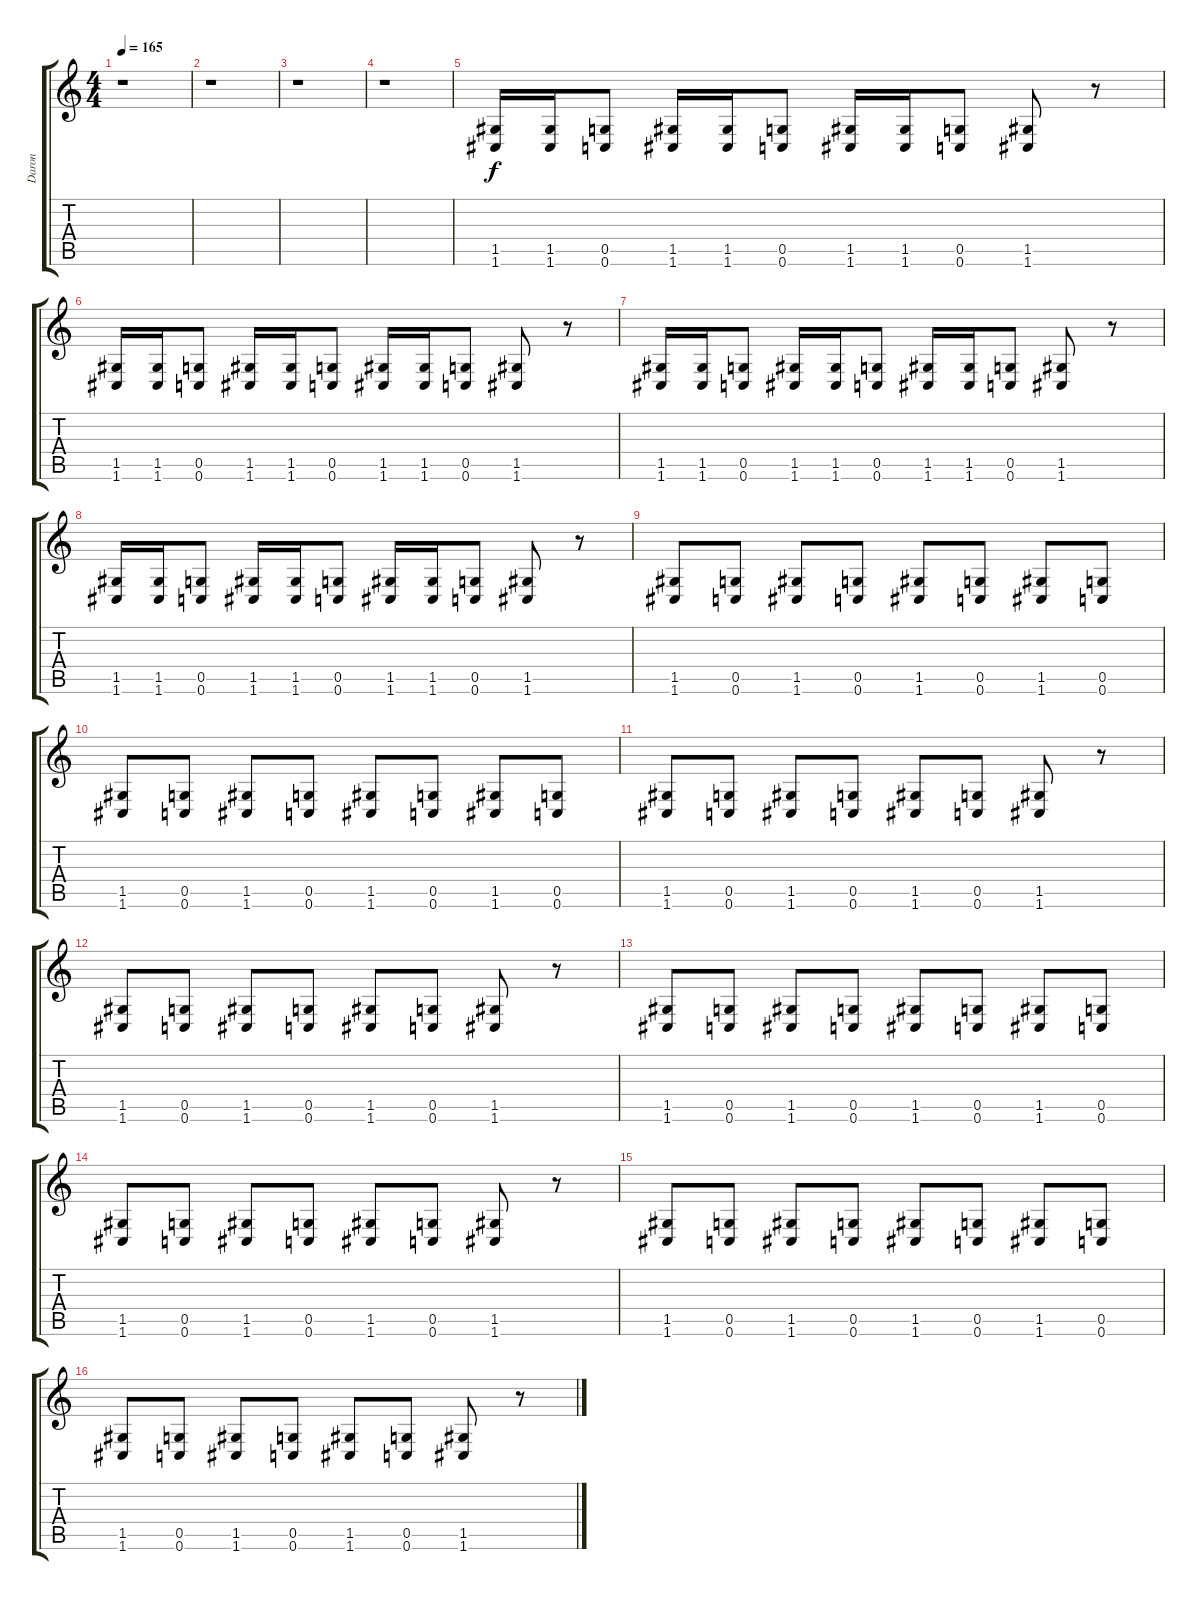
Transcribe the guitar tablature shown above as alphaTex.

\track ("Daron" "Daron") {instrument distortionguitar}
\staff {score tabs}
\tuning (D4 A3 F3 C3 G2 C2) {hide}
\ts (4 4)
\tempo 165
\clef g2
\ks c
r.1{dy f} |
r.1 |
r.1 |
r.1 |
(1.5 1.6).16 (1.5 1.6).16 (0.5 0.6).8 (1.5 1.6).16 (1.5 1.6).16 (0.5 0.6).8 (1.5 1.6).16 (1.5 1.6).16 (0.5 0.6).8 (1.5 1.6).8 r.8 |
(1.5 1.6).16 (1.5 1.6).16 (0.5 0.6).8 (1.5 1.6).16 (1.5 1.6).16 (0.5 0.6).8 (1.5 1.6).16 (1.5 1.6).16 (0.5 0.6).8 (1.5 1.6).8 r.8 |
(1.5 1.6).16 (1.5 1.6).16 (0.5 0.6).8 (1.5 1.6).16 (1.5 1.6).16 (0.5 0.6).8 (1.5 1.6).16 (1.5 1.6).16 (0.5 0.6).8 (1.5 1.6).8 r.8 |
(1.5 1.6).16 (1.5 1.6).16 (0.5 0.6).8 (1.5 1.6).16 (1.5 1.6).16 (0.5 0.6).8 (1.5 1.6).16 (1.5 1.6).16 (0.5 0.6).8 (1.5 1.6).8 r.8 |
(1.5 1.6).8 (0.5 0.6).8 (1.5 1.6).8 (0.5 0.6).8 (1.5 1.6).8 (0.5 0.6).8 (1.5 1.6).8 (0.5 0.6).8 |
(1.5 1.6).8 (0.5 0.6).8 (1.5 1.6).8 (0.5 0.6).8 (1.5 1.6).8 (0.5 0.6).8 (1.5 1.6).8 (0.5 0.6).8 |
(1.5 1.6).8 (0.5 0.6).8 (1.5 1.6).8 (0.5 0.6).8 (1.5 1.6).8 (0.5 0.6).8 (1.5 1.6).8 r.8 |
(1.5 1.6).8 (0.5 0.6).8 (1.5 1.6).8 (0.5 0.6).8 (1.5 1.6).8 (0.5 0.6).8 (1.5 1.6).8 r.8 |
(1.5 1.6).8 (0.5 0.6).8 (1.5 1.6).8 (0.5 0.6).8 (1.5 1.6).8 (0.5 0.6).8 (1.5 1.6).8 (0.5 0.6).8 |
(1.5 1.6).8 (0.5 0.6).8 (1.5 1.6).8 (0.5 0.6).8 (1.5 1.6).8 (0.5 0.6).8 (1.5 1.6).8 r.8 |
(1.5 1.6).8 (0.5 0.6).8 (1.5 1.6).8 (0.5 0.6).8 (1.5 1.6).8 (0.5 0.6).8 (1.5 1.6).8 (0.5 0.6).8 |
(1.5 1.6).8 (0.5 0.6).8 (1.5 1.6).8 (0.5 0.6).8 (1.5 1.6).8 (0.5 0.6).8 (1.5 1.6).8 r.8
